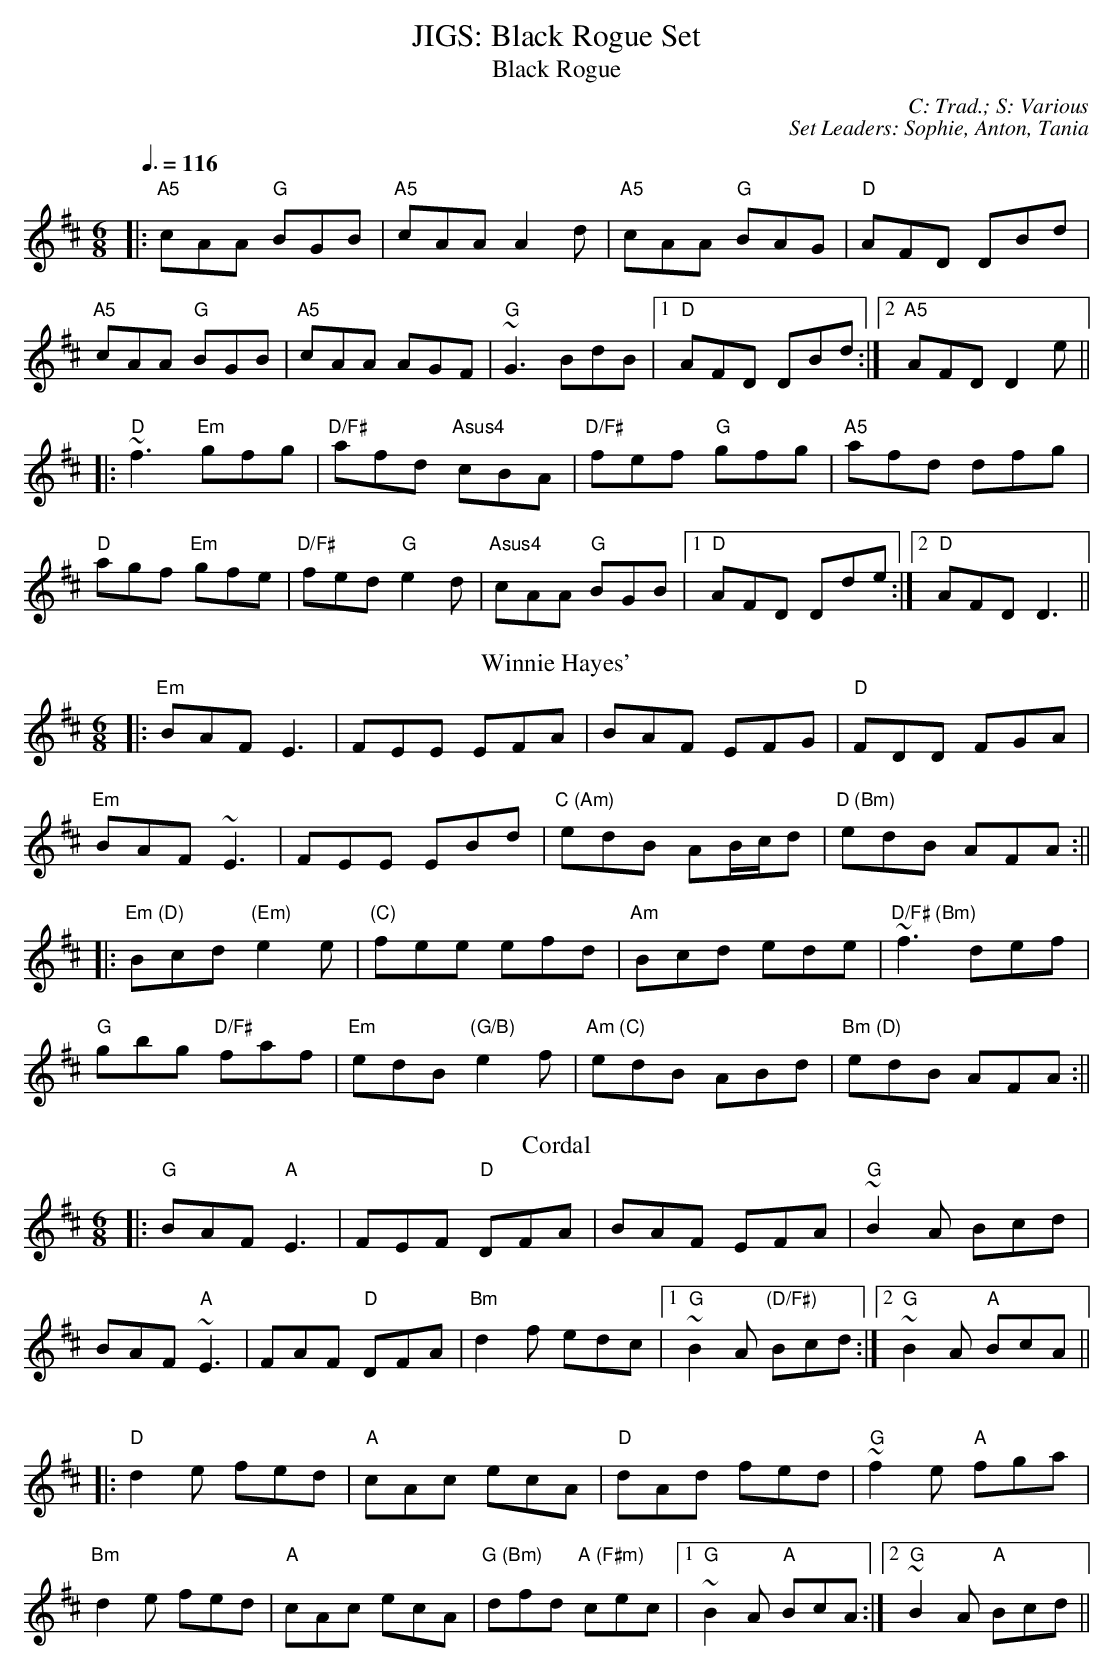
X:1
T: JIGS: Black Rogue Set
T: Black Rogue
C: C: Trad.; S: Various
C: Set Leaders: Sophie, Anton, Tania
M: 6/8
L: 1/8
Q: 3/8=116
K: Amix
|:"A5"cAA "G"BGB|"A5"cAA A2d|"A5"cAA "G"BAG|"D"AFD DBd|
"A5"cAA "G"BGB|"A5"cAA AGF|"G"~G3 BdB|1 "D"AFD DBd:|2 "A5"AFD D2e||
|:"D"~f3 "Em"gfg|"D/F#"afd "Asus4"cBA|"D/F#"fef "G"gfg|"A5"afd dfg|
"D"agf "Em"gfe|"D/F#"fed "G"e2d|"Asus4"cAA "G"BGB|1 "D"AFD Dde:|2 "D"AFD D3||
T: Winnie Hayes'
K: Edor
|:"Em"BAF E3|FEE EFA|BAF EFG|"D"FDD FGA|
"Em"BAF ~E3|FEE EBd|"C (Am)"edB AB/c/d|"D (Bm)"edB AFA:||
|:"Em (D)"Bcd "(Em)"e2e|"(C)"fee efd|"Am"Bcd ede|"D/F# (Bm)"~f3 def|
"G"gbg "D/F#"faf|"Em"edB "(G/B)"e2f|"Am (C)"edB ABd|"Bm (D)"edB AFA:||
T: Cordal
K: Amix
|:"G"BAF "A"E3|FEF "D"DFA|BAF EFA|"G"~B2A Bcd|
BAF "A"~E3|FAF "D"DFA|"Bm"d2f edc|1 "G"~B2A "(D/F#)"Bcd:|2 "G"~B2A "A"BcA||
|:"D"d2e fed|"A"cAc ecA|"D"dAd fed|"G"~f2e "A"fga|
"Bm"d2e fed|"A"cAc ecA|"G (Bm)"dfd "A (F#m)"cec|1 "G"~B2A "A"BcA:|2 "G"~B2A "A"Bcd||
